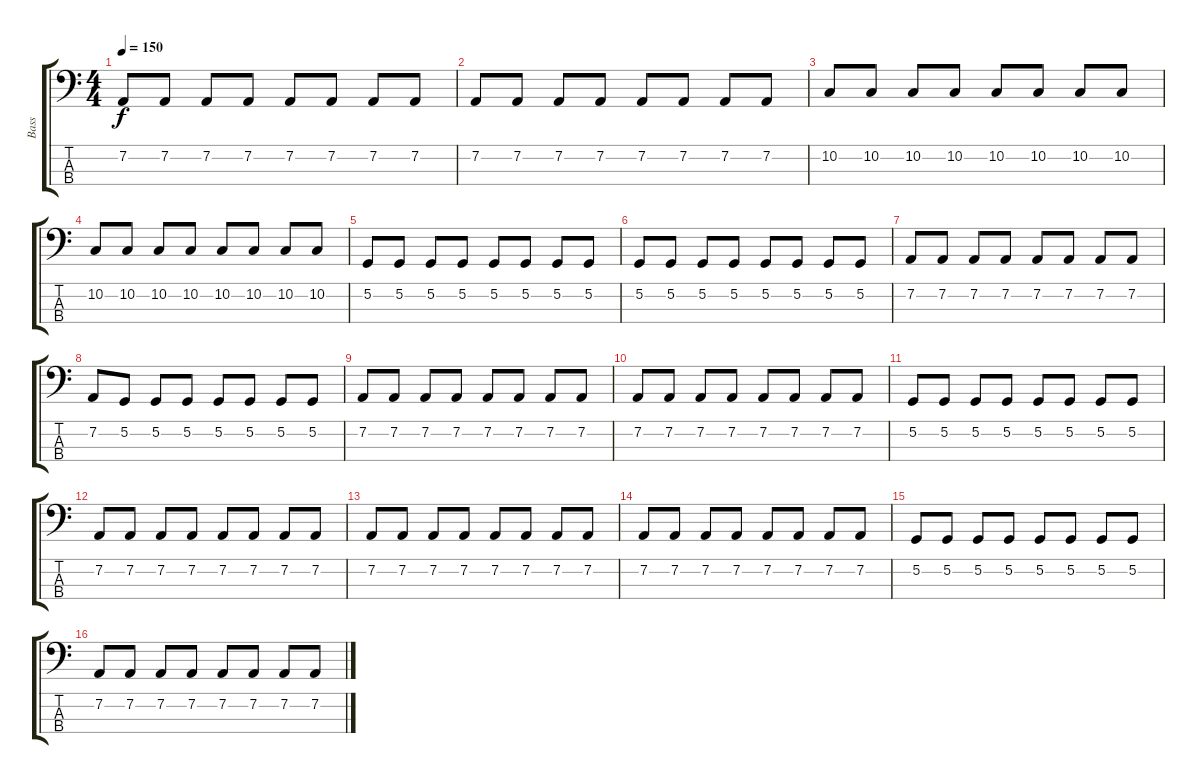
\track ("Bass" "Bass") {instrument electricbassfinger}
\staff {score tabs}
\tuning (G1 D1 A0 E0) {hide}
\ts (4 4)
\tempo 150
\clef f4
\ks c
7.2.8{dy f} 7.2.8 7.2.8 7.2.8 7.2.8 7.2.8 7.2.8 7.2.8 |
7.2.8 7.2.8 7.2.8 7.2.8 7.2.8 7.2.8 7.2.8 7.2.8 |
10.2.8 10.2.8 10.2.8 10.2.8 10.2.8 10.2.8 10.2.8 10.2.8 |
10.2.8 10.2.8 10.2.8 10.2.8 10.2.8 10.2.8 10.2.8 10.2.8 |
5.2.8 5.2.8 5.2.8 5.2.8 5.2.8 5.2.8 5.2.8 5.2.8 |
5.2.8 5.2.8 5.2.8 5.2.8 5.2.8 5.2.8 5.2.8 5.2.8 |
7.2.8 7.2.8 7.2.8 7.2.8 7.2.8 7.2.8 7.2.8 7.2.8 |
7.2.8 5.2.8 5.2.8 5.2.8 5.2.8 5.2.8 5.2.8 5.2.8 |
7.2.8 7.2.8 7.2.8 7.2.8 7.2.8 7.2.8 7.2.8 7.2.8 |
7.2.8 7.2.8 7.2.8 7.2.8 7.2.8 7.2.8 7.2.8 7.2.8 |
5.2.8 5.2.8 5.2.8 5.2.8 5.2.8 5.2.8 5.2.8 5.2.8 |
7.2.8 7.2.8 7.2.8 7.2.8 7.2.8 7.2.8 7.2.8 7.2.8 |
7.2.8 7.2.8 7.2.8 7.2.8 7.2.8 7.2.8 7.2.8 7.2.8 |
7.2.8 7.2.8 7.2.8 7.2.8 7.2.8 7.2.8 7.2.8 7.2.8 |
5.2.8 5.2.8 5.2.8 5.2.8 5.2.8 5.2.8 5.2.8 5.2.8 |
7.2.8 7.2.8 7.2.8 7.2.8 7.2.8 7.2.8 7.2.8 7.2.8
